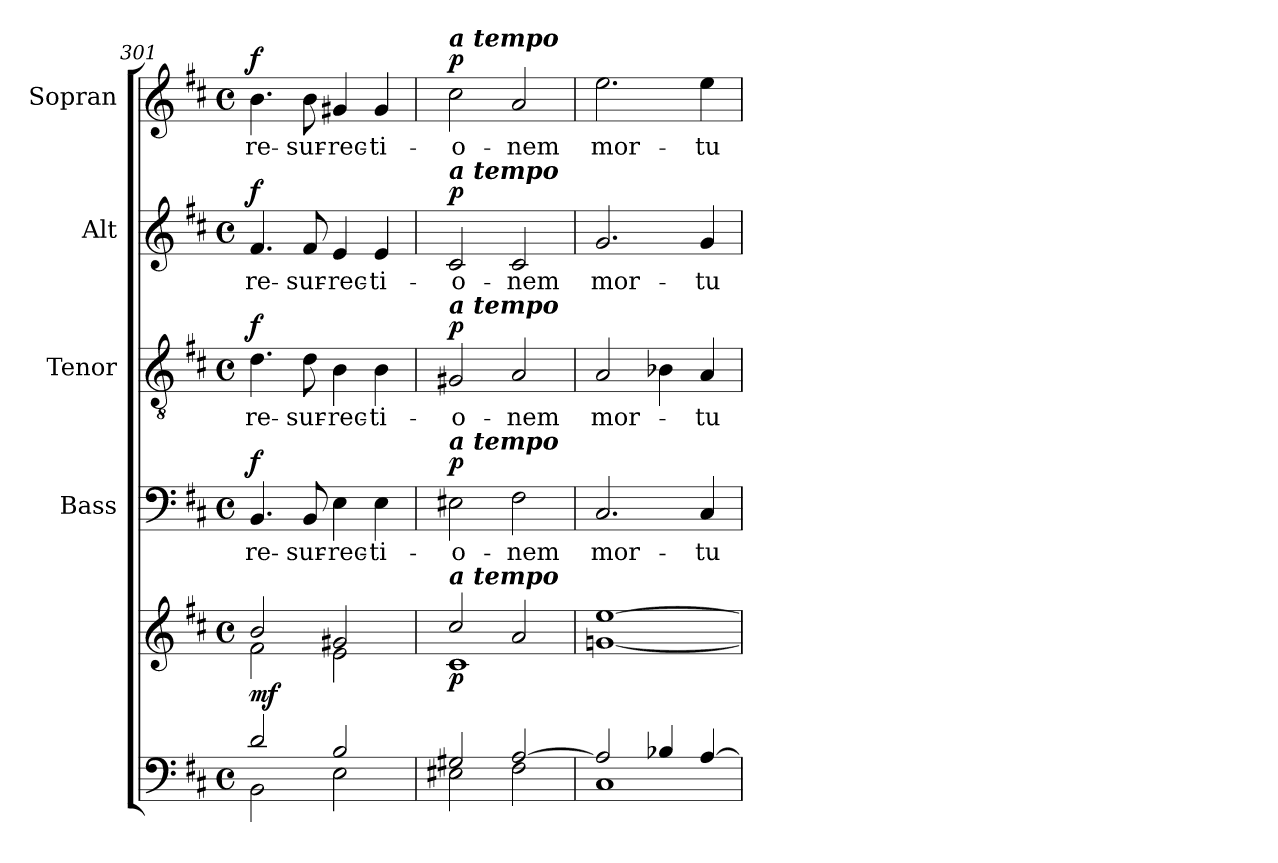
**kern	**kern	**dynam	**kern	**text	**dynam	**kern	**text	**dynam	**kern	**text	**dynam	**kern	**text	**dynam
*part5	*part5	*part5	*part4	*part4	*part4	*part3	*part3	*part3	*part2	*part2	*part2	*part1	*part1	*part1
*staff6	*staff5	*staff5/6	*staff4	*staff4	*staff4	*staff3	*staff3	*staff3	*staff2	*staff2	*staff2	*staff1	*staff1	*staff1
*	*	*	*I"Bass	*	*	*I"Tenor	*	*	*I"Alt	*	*	*I"Sopran	*	*
*	*	*	*I'B.	*	*	*I'T.	*	*	*I'A.	*	*	*I'S.	*	*
*clefF4	*clefG2	*	*clefF4	*	*	*clefGv2	*	*	*clefG2	*	*	*clefG2	*	*
*k[f#c#]	*k[f#c#]	*	*k[f#c#]	*	*	*k[f#c#]	*	*	*k[f#c#]	*	*	*k[f#c#]	*	*
*D:	*D:	*	*D:	*	*	*D:	*	*	*D:	*	*	*D:	*	*
*M4/4	*M4/4	*	*M4/4	*	*	*M4/4	*	*	*M4/4	*	*	*M4/4	*	*
*met(c)	*met(c)	*	*met(c)	*	*	*met(c)	*	*	*met(c)	*	*	*met(c)	*	*
=301	=301	=301	=301	=301	=301	=301	=301	=301	=301	=301	=301	=301	=301	=301
*^	*^	*	*	*	*	*	*	*	*	*	*	*	*	*
!	!	!	!	!LO:DY:b	!	!LO:LY:b	!LO:DY:a	!	!LO:LY:b	!LO:DY:a	!	!LO:LY:b	!LO:DY:a	!	!LO:LY:b	!LO:DY:a
2d/	2BB\	2b/	2f#\	mf	4.BB/	re-	f	4.d\	re-	f	4.f#/	re-	f	4.b\	re-	f
!	!	!	!	!	!	!LO:LY:b	!	!	!LO:LY:b	!	!	!LO:LY:b	!	!	!LO:LY:b	!
.	.	.	.	.	8BB/	-sur-	.	8d\	-sur-	.	8f#/	-sur-	.	8b\	-sur-	.
!	!	!	!	!	!	!LO:LY:b	!	!	!LO:LY:b	!	!	!LO:LY:b	!	!	!LO:LY:b	!
2B/	2E\	2g#X/	2e\	.	4E\	-rec-	.	4B\	-rec-	.	4e/	-rec-	.	4g#X/	-rec-	.
!	!	!	!	!	!	!LO:LY:b	!	!	!LO:LY:b	!	!	!LO:LY:b	!	!	!LO:LY:b	!
.	.	.	.	.	4E\	-ti-	.	4B\	-ti-	.	4e/	-ti-	.	4g#/	-ti-	.
=302	=302	=302	=302	=302	=302	=302	=302	=302	=302	=302	=302	=302	=302	=302	=302	=302
!	!	!	!	!	!	!	!	!	!	!	!	!	!	!LO:TX:a:Bi:t=a tempo	!	!
!	!	!	!	!	!	!	!	!	!	!	!LO:TX:a:Bi:t=a tempo	!	!	!	!	!
!	!	!	!	!	!	!	!	!LO:TX:a:Bi:t=a tempo	!	!	!	!	!	!	!	!
!	!	!	!	!	!LO:TX:a:Bi:t=a tempo	!	!	!	!	!	!	!	!	!	!	!
!	!	!LO:TX:a:Bi:t=a tempo	!	!	!	!	!	!	!	!	!	!	!	!	!	!
!	!	!	!	!LO:DY:b	!	!LO:LY:b	!LO:DY:a	!	!LO:LY:b	!LO:DY:a	!	!LO:LY:b	!LO:DY:a	!	!LO:LY:b	!LO:DY:a
2G#X/	2E#X\	2cc#/	1c#	p	2E#X\	-o-	p	2G#X/	-o-	p	2c#/	-o-	p	2cc#\	-o-	p
!	!	!	!	!	!	!LO:LY:b	!	!	!LO:LY:b	!	!	!LO:LY:b	!	!	!LO:LY:b	!
[>2A/	2F#\	2a/	.	.	2F#\	-nem	.	2A/	-nem	.	2c#/	-nem	.	2a/	-nem	.
!!LO:PB:g=z
=303	=303	=303	=303	=303	=303	=303	=303	=303	=303	=303	=303	=303	=303	=303	=303	=303
!	!	!	!	!	!	!LO:LY:b	!	!	!LO:LY:b	!	!	!LO:LY:b	!	!	!LO:LY:b	!
2A/]	1C#	[>1ee	[<1gn	.	2.C#/	mor-	.	2A/	mor-	.	2.g/	mor-	.	2.ee\	mor-	.
4B-X/	.	.	.	.	.	.	.	4B-X\	.	.	.	.	.	.	.	.
!	!	!	!	!	!	!LO:LY:b	!	!	!LO:LY:b	!	!	!LO:LY:b	!	!	!LO:LY:b	!
[>4A/	.	.	.	.	4C#/	-tu-	.	4A/	-tu-	.	4g/	-tu-	.	4ee\	-tu-	.
*v	*v	*	*	*	*	*	*	*	*	*	*	*	*	*	*	*
*	*v	*v	*	*	*	*	*	*	*	*	*	*	*	*	*
=	=	=	=	=	=	=	=	=	=	=	=	=	=	=
*-	*-	*-	*-	*-	*-	*-	*-	*-	*-	*-	*-	*-	*-	*-
